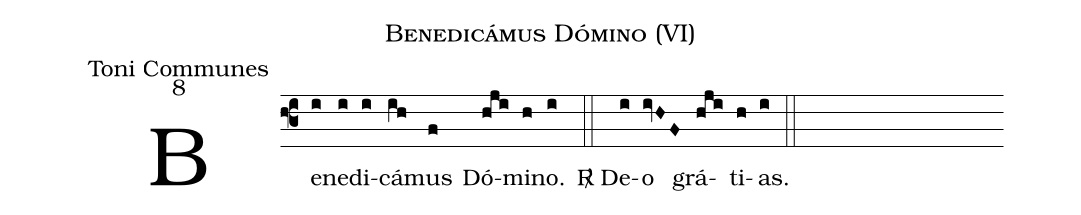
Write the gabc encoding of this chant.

name: Benedicámus Dómino (VI);
office-part: Toni Communes;
mode: 8;
%%
(f3) Be(i)ne(i)di(i)cá(ih)mus(f) Dó(hji)mi(h)no.(i)  (::) <sp>R/</sp> D{e}(i)o(ivHF) grá(hji)ti(h)as.(i) (::)
